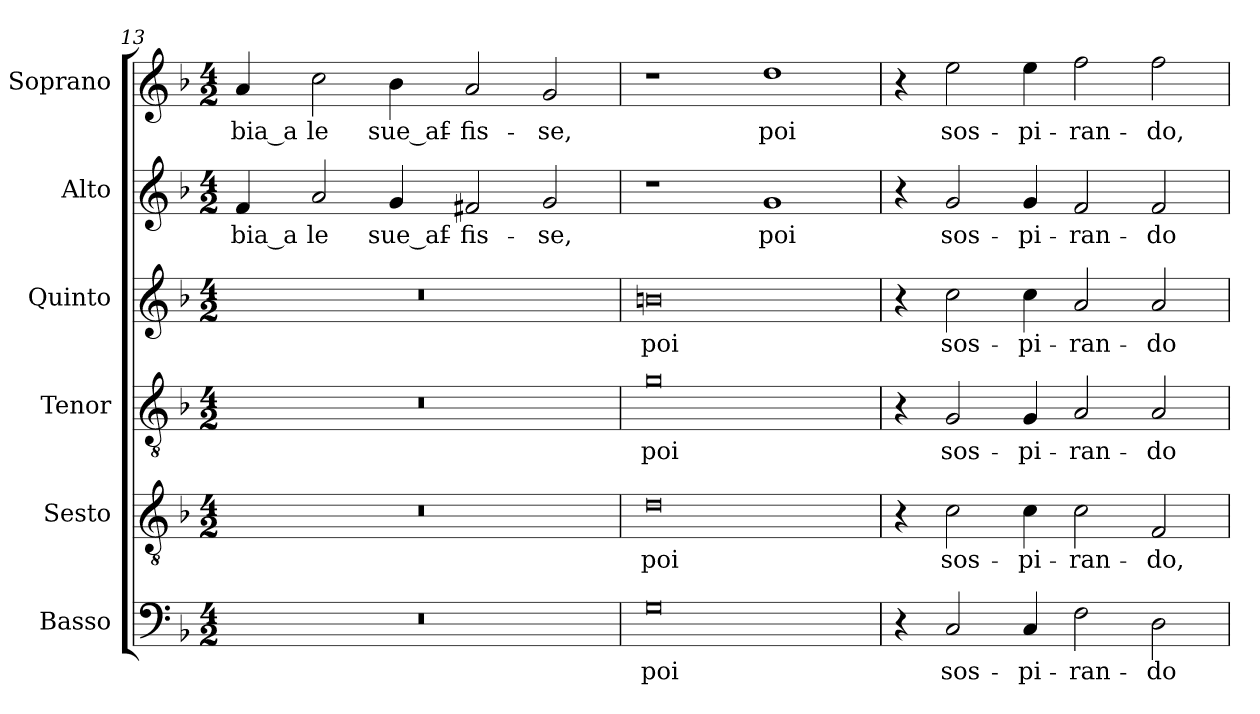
**kern	**text	**kern	**text	**kern	**text	**kern	**text	**kern	**text	**kern	**text
*part6	*part6	*part5	*part5	*part4	*part4	*part3	*part3	*part2	*part2	*part1	*part1
*staff6	*staff6	*staff5	*staff5	*staff4	*staff4	*staff3	*staff3	*staff2	*staff2	*staff1	*staff1
*I"Basso	*	*I"Sesto	*	*I"Tenor	*	*I"Quinto	*	*I"Alto	*	*I"Soprano	*
*	*	*I'T.	*	*I'T.	*	*	*	*I'A.	*	*I'Sop.	*
*clefF4	*	*clefGv2	*	*clefGv2	*	*clefG2	*	*clefG2	*	*clefG2	*
*	*	*ITrd7c12	*	*ITrd7c12	*	*	*	*	*	*	*
*k[b-]	*	*k[b-]	*	*k[b-]	*	*k[b-]	*	*k[b-]	*	*k[b-]	*
*F:	*	*F:	*	*F:	*	*F:	*	*F:	*	*F:	*
*M4/2	*	*M4/2	*	*M4/2	*	*M4/2	*	*M4/2	*	*M4/2	*
=13	=13	=13	=13	=13	=13	=13	=13	=13	=13	=13	=13
!LO:N:vis=1	!	!LO:N:vis=1	!	!LO:N:vis=1	!	!LO:N:vis=1	!	!	!	!	!
!	!	!	!	!	!	!	!	!	!LO:LY:b:color=#000000	!	!
!	!	!	!	!	!	!	!	!	!	!	!LO:LY:b:color=#000000
0r	.	0r	.	0r	.	0r	.	4fi/	-bia_a	4ai/	-bia_a
!	!	!	!	!	!	!	!	!	!LO:LY:b:color=#000000	!	!
!	!	!	!	!	!	!	!	!	!	!	!LO:LY:b:color=#000000
.	.	.	.	.	.	.	.	2ai/	le	2cci\	le
!	!	!	!	!	!	!	!	!	!LO:LY:b:color=#000000	!	!
!	!	!	!	!	!	!	!	!	!	!	!LO:LY:b:color=#000000
.	.	.	.	.	.	.	.	4gi/	sue_af-	4b-i\	sue_af-
!	!	!	!	!	!	!	!	!	!LO:LY:b:color=#000000	!	!
!	!	!	!	!	!	!	!	!	!	!	!LO:LY:b:color=#000000
.	.	.	.	.	.	.	.	2f#Xi/	-fis-	2ai/	-fis-
!	!	!	!	!	!	!	!	!	!LO:LY:b:color=#000000	!	!
!	!	!	!	!	!	!	!	!	!	!	!LO:LY:b:color=#000000
.	.	.	.	.	.	.	.	2gi/	-se,	2gi/	-se,
=14	=14	=14	=14	=14	=14	=14	=14	=14	=14	=14	=14
!	!LO:LY:b:color=#000000	!	!	!	!	!	!	!	!	!	!
!	!	!	!LO:LY:b:color=#000000	!	!	!	!	!	!	!	!
!	!	!	!	!	!LO:LY:b:color=#000000	!	!	!	!	!	!
!	!	!	!	!	!	!	!LO:LY:b:color=#000000	!	!	!	!
0Gi	poi	0Di	poi	0Gi	poi	0bni	poi	1r	.	1r	.
!	!	!	!	!	!	!	!	!	!LO:LY:b:color=#000000	!	!
!	!	!	!	!	!	!	!	!	!	!	!LO:LY:b:color=#000000
.	.	.	.	.	.	.	.	1gi	poi	1ddi	poi
=15	=15	=15	=15	=15	=15	=15	=15	=15	=15	=15	=15
4r	.	4r	.	4r	.	4r	.	4r	.	4r	.
!	!LO:LY:b:color=#000000	!	!	!	!	!	!	!	!	!	!
!	!	!	!LO:LY:b:color=#000000	!	!	!	!	!	!	!	!
!	!	!	!	!	!LO:LY:b:color=#000000	!	!	!	!	!	!
!	!	!	!	!	!	!	!LO:LY:b:color=#000000	!	!	!	!
!	!	!	!	!	!	!	!	!	!LO:LY:b:color=#000000	!	!
!	!	!	!	!	!	!	!	!	!	!	!LO:LY:b:color=#000000
2Ci/	sos-	2Ci\	sos-	2GGi/	sos-	2cci\	sos-	2gi/	sos-	2eei\	sos-
!	!LO:LY:b:color=#000000	!	!	!	!	!	!	!	!	!	!
!	!	!	!LO:LY:b:color=#000000	!	!	!	!	!	!	!	!
!	!	!	!	!	!LO:LY:b:color=#000000	!	!	!	!	!	!
!	!	!	!	!	!	!	!LO:LY:b:color=#000000	!	!	!	!
!	!	!	!	!	!	!	!	!	!LO:LY:b:color=#000000	!	!
!	!	!	!	!	!	!	!	!	!	!	!LO:LY:b:color=#000000
4Ci/	-pi-	4Ci\	-pi-	4GGi/	-pi-	4cci\	-pi-	4gi/	-pi-	4eei\	-pi-
!	!LO:LY:b:color=#000000	!	!	!	!	!	!	!	!	!	!
!	!	!	!LO:LY:b:color=#000000	!	!	!	!	!	!	!	!
!	!	!	!	!	!LO:LY:b:color=#000000	!	!	!	!	!	!
!	!	!	!	!	!	!	!LO:LY:b:color=#000000	!	!	!	!
!	!	!	!	!	!	!	!	!	!LO:LY:b:color=#000000	!	!
!	!	!	!	!	!	!	!	!	!	!	!LO:LY:b:color=#000000
2Fi\	-ran-	2Ci\	-ran-	2AAi/	-ran-	2ai/	-ran-	2fi/	-ran-	2ffi\	-ran-
!	!LO:LY:b:color=#000000	!	!	!	!	!	!	!	!	!	!
!	!	!	!LO:LY:b:color=#000000	!	!	!	!	!	!	!	!
!	!	!	!	!	!LO:LY:b:color=#000000	!	!	!	!	!	!
!	!	!	!	!	!	!	!LO:LY:b:color=#000000	!	!	!	!
!	!	!	!	!	!	!	!	!	!LO:LY:b:color=#000000	!	!
!	!	!	!	!	!	!	!	!	!	!	!LO:LY:b:color=#000000
2Di\	-do	2FFi/	-do,	2AAi/	-do	2ai/	-do	2fi/	-do	2ffi\	-do,
=	=	=	=	=	=	=	=	=	=	=	=
*-	*-	*-	*-	*-	*-	*-	*-	*-	*-	*-	*-
